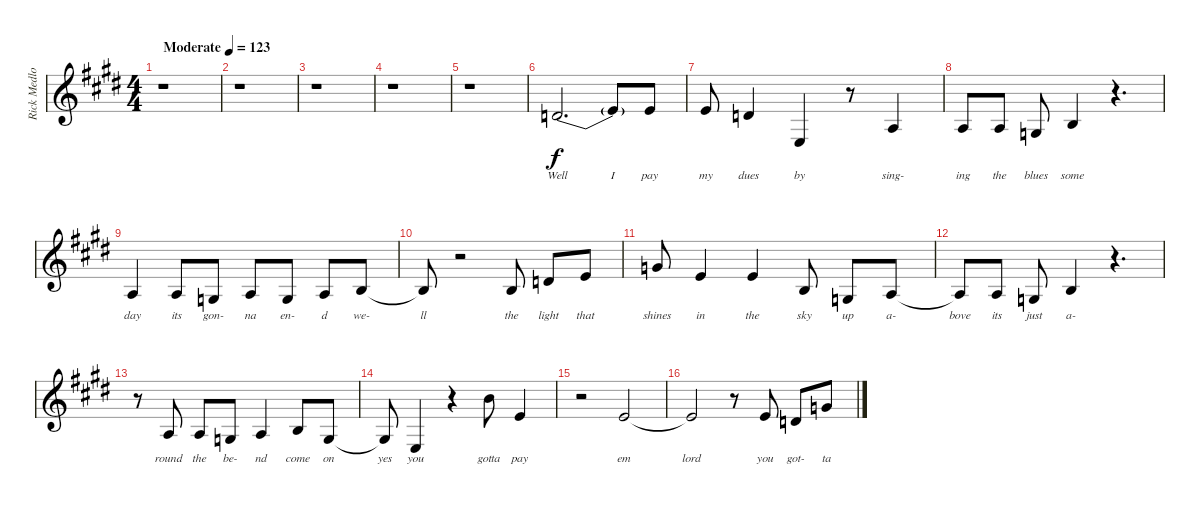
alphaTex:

\track ("Rick Medlocke Vocals" "Rick Medlo") {instrument violin}
\staff {score}
\tuning (E4 B3 G3 D3 A2 E2) {hide}
\ts (4 4)
\tempo (123 "Moderate")
\clef g2
\ks e
r.1{dy f instrument violin} |
r.1 |
r.1 |
r.1 |
r.1 |
3.2{be (custom 0 0 25 4 30 4 41 4 60 4)}.2{d lyrics (0 "Well") lyrics (1 "") lyrics (2 "") lyrics (3 "") lyrics (4 "")} 3.2{t}.8{lyrics (0 "I") lyrics (1 "") lyrics (2 "") lyrics (3 "") lyrics (4 "")} 0.1.8{lyrics (0 "pay") lyrics (1 "") lyrics (2 "") lyrics (3 "") lyrics (4 "")} |
0.1.8{lyrics (0 "my") lyrics (1 "") lyrics (2 "") lyrics (3 "") lyrics (4 "")} 3.2.4{lyrics (0 "dues") lyrics (1 "") lyrics (2 "") lyrics (3 "") lyrics (4 "")} 2.4.4{lyrics (0 "by") lyrics (1 "") lyrics (2 "") lyrics (3 "") lyrics (4 "")} r.8 2.3.4{lyrics (0 "sing-") lyrics (1 "") lyrics (2 "") lyrics (3 "") lyrics (4 "")} |
2.3.8{lyrics (0 "ing") lyrics (1 "") lyrics (2 "") lyrics (3 "") lyrics (4 "")} 2.3.8{lyrics (0 "the") lyrics (1 "") lyrics (2 "") lyrics (3 "") lyrics (4 "")} 0.3.8{lyrics (0 "blues") lyrics (1 "") lyrics (2 "") lyrics (3 "") lyrics (4 "")} 4.3.4{lyrics (0 "some") lyrics (1 "") lyrics (2 "") lyrics (3 "") lyrics (4 "")} r.4{d} |
2.3.4{lyrics (0 "day") lyrics (1 "") lyrics (2 "") lyrics (3 "") lyrics (4 "")} 2.3.8{lyrics (0 "its") lyrics (1 "") lyrics (2 "") lyrics (3 "") lyrics (4 "")} 0.3.8{lyrics (0 "gon-") lyrics (1 "") lyrics (2 "") lyrics (3 "") lyrics (4 "")} 2.3.8{lyrics (0 "na") lyrics (1 "") lyrics (2 "") lyrics (3 "") lyrics (4 "")} 0.3.8{lyrics (0 "en-") lyrics (1 "") lyrics (2 "") lyrics (3 "") lyrics (4 "")} 2.3.8{lyrics (0 "d") lyrics (1 "") lyrics (2 "") lyrics (3 "") lyrics (4 "")} 4.3.8{lyrics (0 "we-") lyrics (1 "") lyrics (2 "") lyrics (3 "") lyrics (4 "")} |
4.3{t}.8{lyrics (0 "ll") lyrics (1 "") lyrics (2 "") lyrics (3 "") lyrics (4 "")} r.2 0.2.8{lyrics (0 "the") lyrics (1 "") lyrics (2 "") lyrics (3 "") lyrics (4 "")} 3.2.8{lyrics (0 "light") lyrics (1 "") lyrics (2 "") lyrics (3 "") lyrics (4 "")} 0.1.8{lyrics (0 "that") lyrics (1 "") lyrics (2 "") lyrics (3 "") lyrics (4 "")} |
3.1.8{lyrics (0 "shines") lyrics (1 "") lyrics (2 "") lyrics (3 "") lyrics (4 "")} 0.1.4{lyrics (0 "in") lyrics (1 "") lyrics (2 "") lyrics (3 "") lyrics (4 "")} 0.1.4{lyrics (0 "the") lyrics (1 "") lyrics (2 "") lyrics (3 "") lyrics (4 "")} 0.2.8{lyrics (0 "sky") lyrics (1 "") lyrics (2 "") lyrics (3 "") lyrics (4 "")} 0.3.8{lyrics (0 "up") lyrics (1 "") lyrics (2 "") lyrics (3 "") lyrics (4 "")} 2.3.8{lyrics (0 "a-") lyrics (1 "") lyrics (2 "") lyrics (3 "") lyrics (4 "")} |
2.3{t}.8{lyrics (0 "bove") lyrics (1 "") lyrics (2 "") lyrics (3 "") lyrics (4 "")} 2.3.8{lyrics (0 "its") lyrics (1 "") lyrics (2 "") lyrics (3 "") lyrics (4 "")} 0.3.8{lyrics (0 "just") lyrics (1 "") lyrics (2 "") lyrics (3 "") lyrics (4 "")} 0.2.4{lyrics (0 "a-") lyrics (1 "") lyrics (2 "") lyrics (3 "") lyrics (4 "")} r.4{d} |
r.8 2.3.8{lyrics (0 "round") lyrics (1 "") lyrics (2 "") lyrics (3 "") lyrics (4 "")} 2.3.8{lyrics (0 "the") lyrics (1 "") lyrics (2 "") lyrics (3 "") lyrics (4 "")} 0.3.8{lyrics (0 "be-") lyrics (1 "") lyrics (2 "") lyrics (3 "") lyrics (4 "")} 2.3.4{lyrics (0 "nd") lyrics (1 "") lyrics (2 "") lyrics (3 "") lyrics (4 "")} 0.2.8{lyrics (0 "come") lyrics (1 "") lyrics (2 "") lyrics (3 "") lyrics (4 "")} 0.3.8{lyrics (0 "on") lyrics (1 "") lyrics (2 "") lyrics (3 "") lyrics (4 "")} |
0.3{t}.8{lyrics (0 "yes") lyrics (1 "") lyrics (2 "") lyrics (3 "") lyrics (4 "")} 2.4.4{lyrics (0 "you") lyrics (1 "") lyrics (2 "") lyrics (3 "") lyrics (4 "")} r.4 7.1.8{lyrics (0 "gotta") lyrics (1 "") lyrics (2 "") lyrics (3 "") lyrics (4 "")} 0.1.4{lyrics (0 "pay") lyrics (1 "") lyrics (2 "") lyrics (3 "") lyrics (4 "")} |
r.2 0.1.2{lyrics (0 "em") lyrics (1 "") lyrics (2 "") lyrics (3 "") lyrics (4 "")} |
0.1{t}.2{lyrics (0 "lord") lyrics (1 "") lyrics (2 "") lyrics (3 "") lyrics (4 "")} r.8 0.1.8{lyrics (0 "you") lyrics (1 "") lyrics (2 "") lyrics (3 "") lyrics (4 "")} 3.2.8{lyrics (0 "got-") lyrics (1 "") lyrics (2 "") lyrics (3 "") lyrics (4 "")} 3.1.8{lyrics (0 "ta") lyrics (1 "") lyrics (2 "") lyrics (3 "") lyrics (4 "")}
